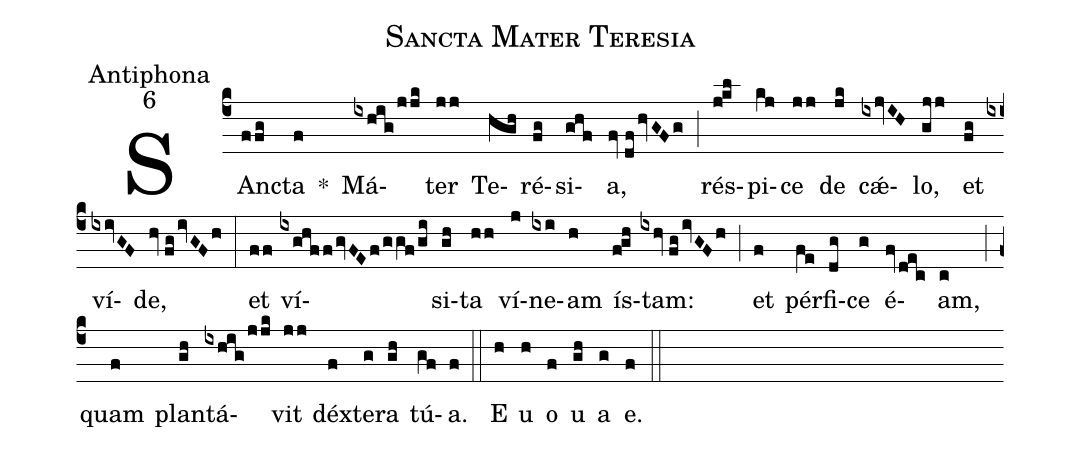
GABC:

name:Sancta Mater Teresia;
office-part:Antiphona;
mode:6;
%%
(c4)SAn(ffg)cta(f) *() Má(ixhig/jjk)ter(jj) Te(hgh)ré(fg)si(ghf)a,(fv//dfhv/GFg) (;) rés(jkl)pi(kj)ce(jj) de(jk) cǽ(ixjvIH)lo,(gjj) et(fg) ví(ixivGF)de,(hv//fgivGFh) (:) et(ff) ví(ixghff/gvFEf/g/gf/gi)si(gh)ta(hh) ví(j)ne(ixi)am(h) ís(f!gh)tam:(ixhv//fgivGFh) (;) et(f) pér(fe)fi(dg)ce(g) é(fv/dec)am,(c) (;) quam(f) plan(gh)tá(ixhig/jjk)vit(jj) déx(f)te(g)ra(gh) tú(gf)a.(f) (::) E(h) u(h) o(f) u(gh) a(g) e.(f) (::)
